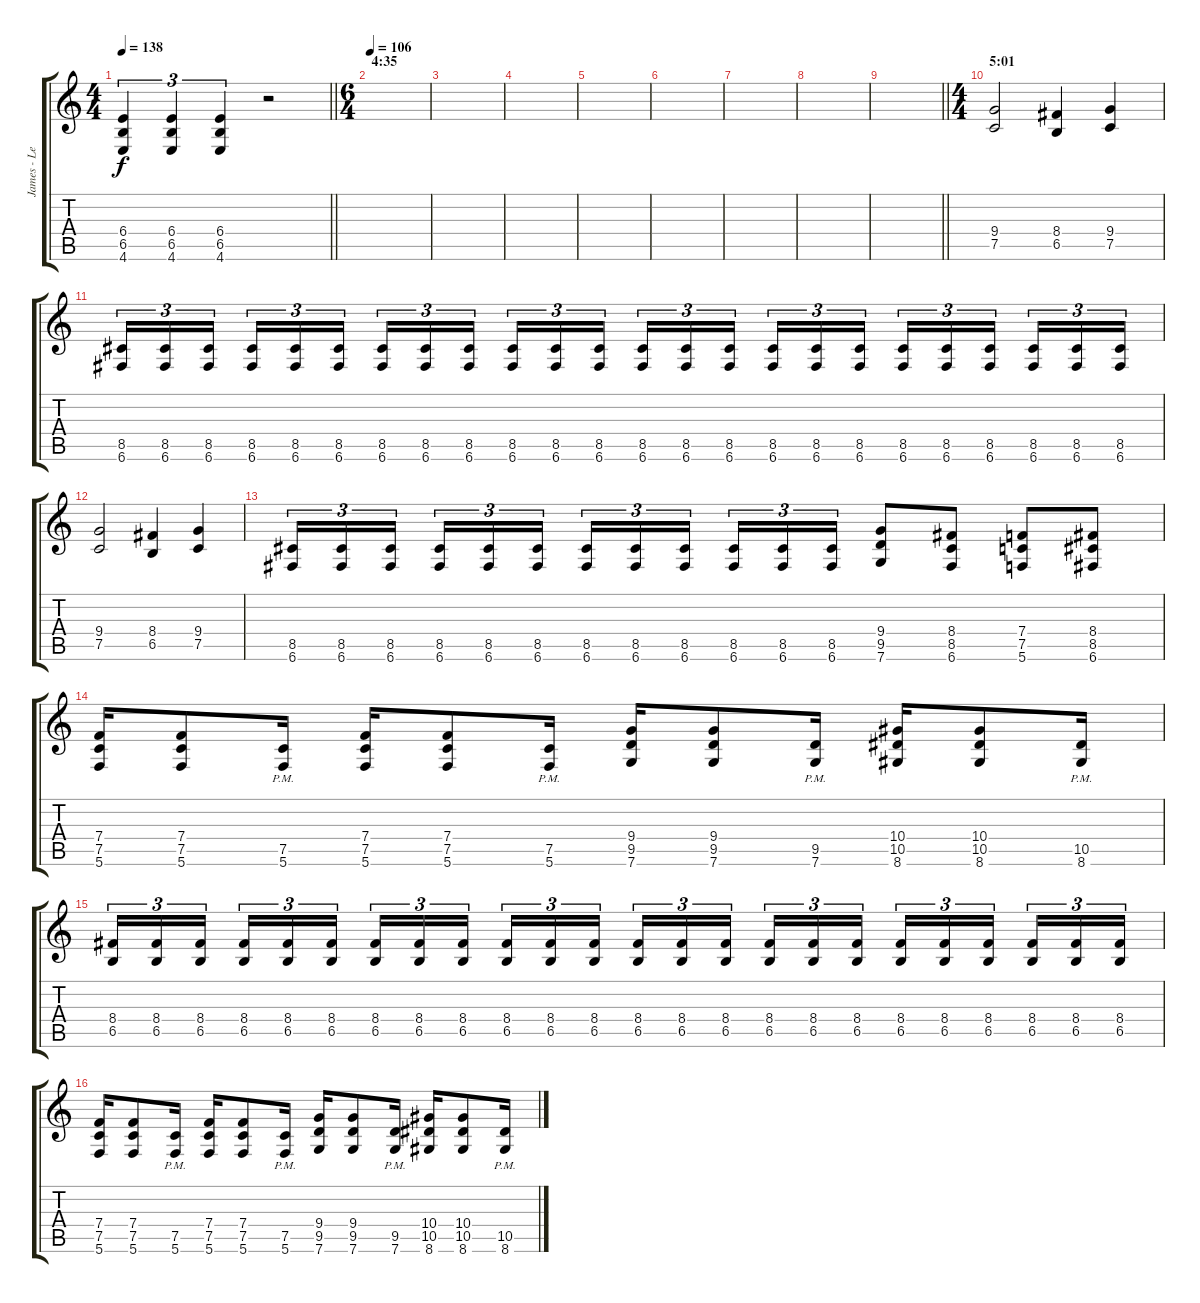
\track ("James - Left" "James - Le") {instrument distortionguitar}
\staff {score tabs}
\tuning (C4 G3 Eb3 Bb2 F2 C2) {hide}
\ts (4 4)
\tempo 138
\clef g2
\barLineRight lightlight
\ks c
(6.4 6.5 4.6).4{tu (3 2) dy f} (6.4 6.5 4.6).4{tu (3 2)} (6.4 6.5 4.6).4{tu (3 2)} r.2 |
\ts (6 4)
\section ("" "4:35")
\tempo 106
|
|
|
|
|
|
|
\barLineRight lightlight
|
\ts (4 4)
\section ("" "5:01")
(9.4 7.5).2 (8.4 6.5).4 (9.4 7.5).4 |
(8.5 6.6).16{tu (3 2)} (8.5 6.6).16{tu (3 2)} (8.5 6.6).16{tu (3 2) beam splitsecondary} (8.5 6.6).16{tu (3 2)} (8.5 6.6).16{tu (3 2)} (8.5 6.6).16{tu (3 2)} (8.5 6.6).16{tu (3 2)} (8.5 6.6).16{tu (3 2)} (8.5 6.6).16{tu (3 2) beam splitsecondary} (8.5 6.6).16{tu (3 2)} (8.5 6.6).16{tu (3 2)} (8.5 6.6).16{tu (3 2)} (8.5 6.6).16{tu (3 2)} (8.5 6.6).16{tu (3 2)} (8.5 6.6).16{tu (3 2) beam splitsecondary} (8.5 6.6).16{tu (3 2)} (8.5 6.6).16{tu (3 2)} (8.5 6.6).16{tu (3 2)} (8.5 6.6).16{tu (3 2)} (8.5 6.6).16{tu (3 2)} (8.5 6.6).16{tu (3 2) beam splitsecondary} (8.5 6.6).16{tu (3 2)} (8.5 6.6).16{tu (3 2)} (8.5 6.6).16{tu (3 2)} |
(9.4 7.5).2 (8.4 6.5).4 (9.4 7.5).4 |
(8.5 6.6).16{tu (3 2)} (8.5 6.6).16{tu (3 2)} (8.5 6.6).16{tu (3 2) beam splitsecondary} (8.5 6.6).16{tu (3 2)} (8.5 6.6).16{tu (3 2)} (8.5 6.6).16{tu (3 2)} (8.5 6.6).16{tu (3 2)} (8.5 6.6).16{tu (3 2)} (8.5 6.6).16{tu (3 2) beam splitsecondary} (8.5 6.6).16{tu (3 2)} (8.5 6.6).16{tu (3 2)} (8.5 6.6).16{tu (3 2)} (9.4 9.5 7.6).8 (8.4 8.5 6.6).8 (7.4 7.5 5.6).8 (8.4 8.5 6.6).8 |
(7.4 7.5 5.6).16 (7.4 7.5 5.6).8 (7.5{pm} 5.6{pm}).16 (7.4 7.5 5.6).16 (7.4 7.5 5.6).8 (7.5{pm} 5.6{pm}).16 (9.4 9.5 7.6).16 (9.4 9.5 7.6).8 (9.5{pm} 7.6{pm}).16 (10.4 10.5 8.6).16 (10.4 10.5 8.6).8 (10.5{pm} 8.6{pm}).16 |
(8.4 6.5).16{tu (3 2)} (8.4 6.5).16{tu (3 2)} (8.4 6.5).16{tu (3 2) beam splitsecondary} (8.4 6.5).16{tu (3 2)} (8.4 6.5).16{tu (3 2)} (8.4 6.5).16{tu (3 2)} (8.4 6.5).16{tu (3 2)} (8.4 6.5).16{tu (3 2)} (8.4 6.5).16{tu (3 2) beam splitsecondary} (8.4 6.5).16{tu (3 2)} (8.4 6.5).16{tu (3 2)} (8.4 6.5).16{tu (3 2)} (8.4 6.5).16{tu (3 2)} (8.4 6.5).16{tu (3 2)} (8.4 6.5).16{tu (3 2) beam splitsecondary} (8.4 6.5).16{tu (3 2)} (8.4 6.5).16{tu (3 2)} (8.4 6.5).16{tu (3 2)} (8.4 6.5).16{tu (3 2)} (8.4 6.5).16{tu (3 2)} (8.4 6.5).16{tu (3 2) beam splitsecondary} (8.4 6.5).16{tu (3 2)} (8.4 6.5).16{tu (3 2)} (8.4 6.5).16{tu (3 2)} |
(7.4 7.5 5.6).16 (7.4 7.5 5.6).8 (7.5{pm} 5.6{pm}).16 (7.4 7.5 5.6).16 (7.4 7.5 5.6).8 (7.5{pm} 5.6{pm}).16 (9.4 9.5 7.6).16 (9.4 9.5 7.6).8 (9.5{pm} 7.6{pm}).16 (10.4 10.5 8.6).16 (10.4 10.5 8.6).8 (10.5{pm} 8.6{pm}).16
